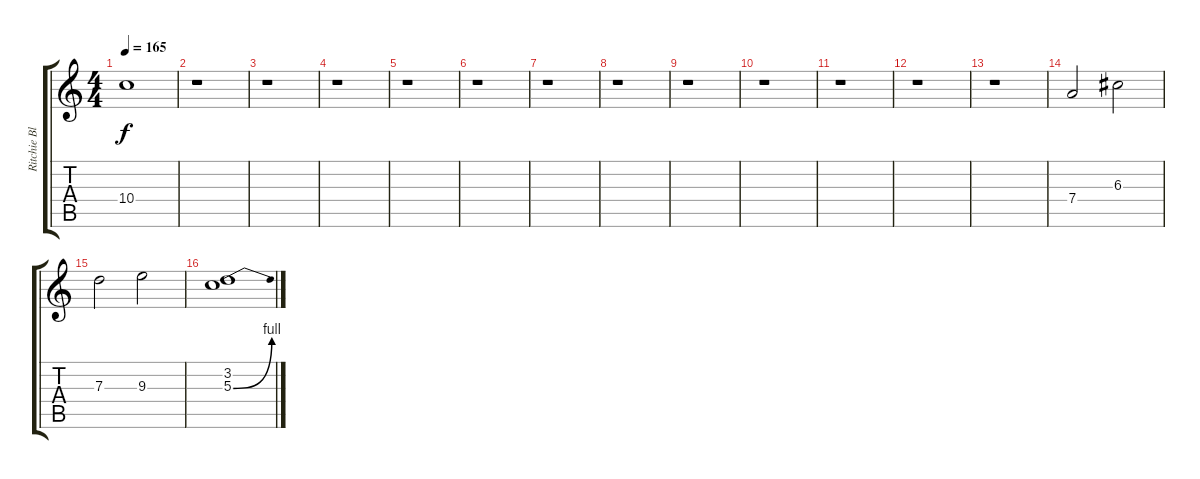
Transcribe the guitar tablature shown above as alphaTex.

\track ("Ritchie Blackmore" "Ritchie Bl") {instrument distortionguitar}
\staff {score tabs}
\tuning (E4 B3 G3 D3 A2 E2) {hide}
\ts (4 4)
\tempo 165
\clef g2
\ks c
10.4{t}.1{dy f} |
r.1 |
r.1 |
r.1 |
r.1 |
r.1 |
r.1 |
r.1 |
r.1 |
r.1 |
r.1 |
r.1 |
r.1 |
7.4.2 6.3.2 |
7.3.2 9.3.2 |
(3.2 5.3{be (bend 0 0 60 4)}).1
